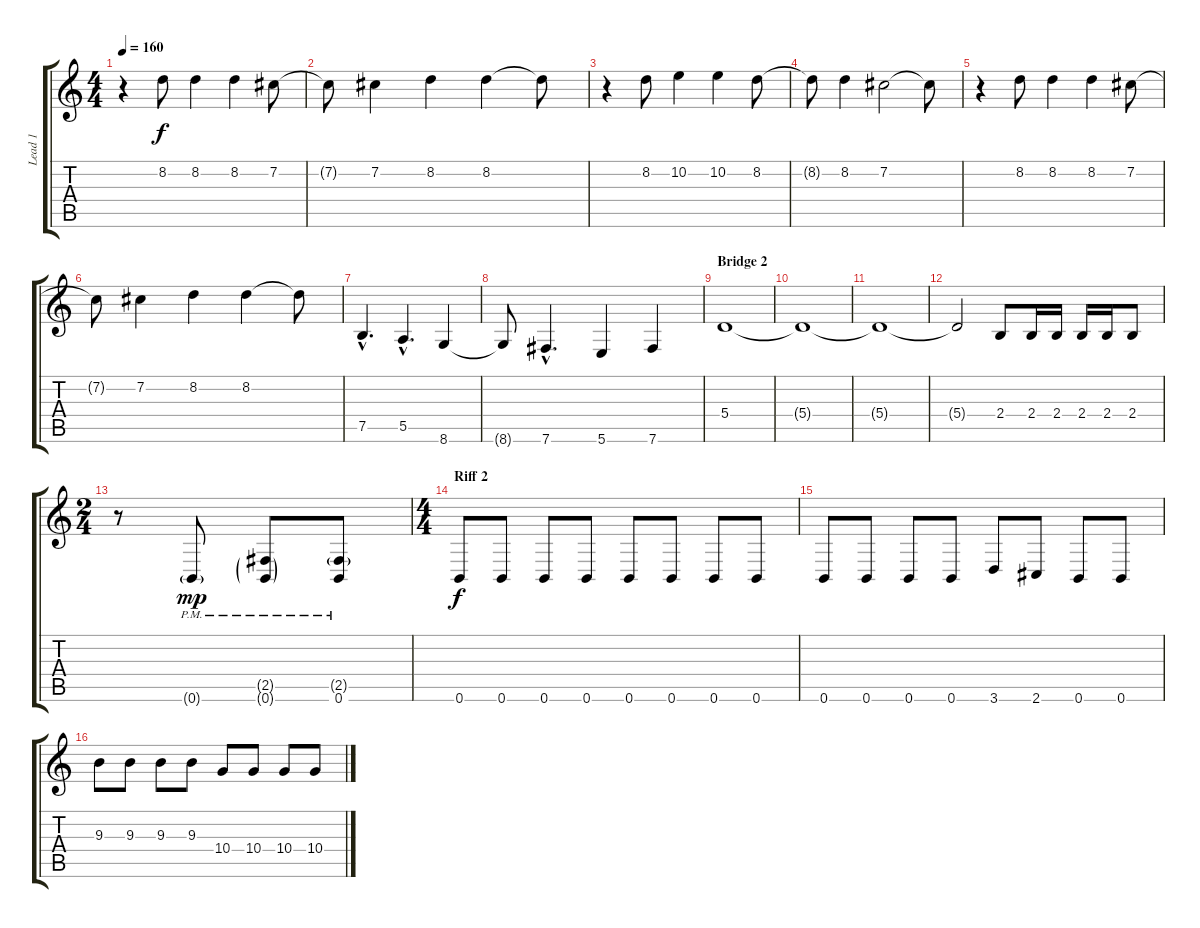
\track ("Lead 1" "Lead 1") {instrument distortionguitar}
\staff {score tabs}
\tuning (B3 Gb3 D3 A2 E2 B1) {hide}
\ts (4 4)
\tempo 160
\clef g2
\ks c
r.4{dy f} 8.2.8 8.2.4 8.2.4 7.2.8 |
7.2{t}.8 7.2.4 8.2.4 8.2.4 8.2{t}.8 |
r.4 8.2.8 10.2.4 10.2.4 8.2.8 |
8.2{t}.8 8.2.4 7.2.2 7.2{t}.8 |
r.4 8.2.8 8.2.4 8.2.4 7.2.8 |
7.2{t}.8 7.2.4 8.2.4 8.2.4 8.2{t}.8 |
7.5{hac}.4{d} 5.5{hac}.4{d} 8.6.4 |
8.6{t}.8 7.6{hac}.4{d} 5.6.4 7.6.4 |
\section ("" "Bridge 2")
5.4.1 |
5.4{t}.1 |
5.4{t}.1 |
5.4{t}.2 2.4.8 2.4.16 2.4.16 2.4.16 2.4.16 2.4.8 |
\ts (2 4)
r.8 0.6{g pm}.8{dy mp} (2.5{g} 0.6{g pm}).8 (2.5{g} 0.6{pm}).8 |
\ts (4 4)
\section ("" "Riff 2")
0.6.8{dy f} 0.6.8 0.6.8 0.6.8 0.6.8 0.6.8 0.6.8 0.6.8 |
0.6.8 0.6.8 0.6.8 0.6.8 3.6.8 2.6.8 0.6.8 0.6.8 |
9.3.8 9.3.8 9.3.8 9.3.8 10.4.8 10.4.8 10.4.8 10.4.8
